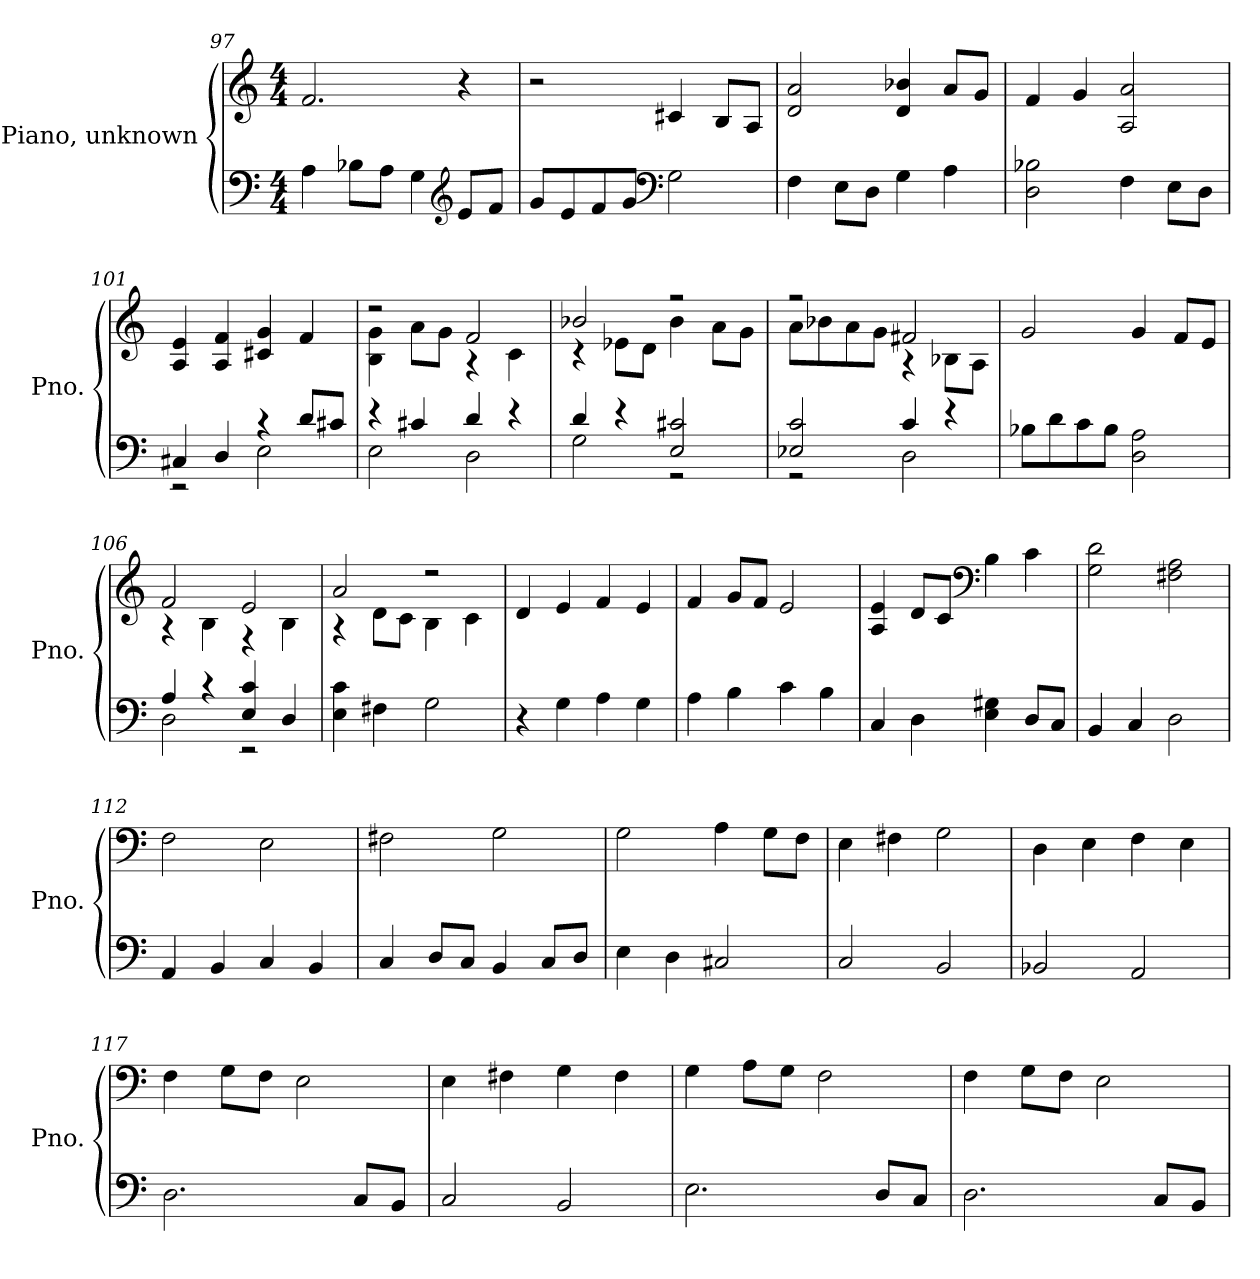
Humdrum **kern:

**kern	**kern
*part1	*part1
*staff2	*staff1
*I"Piano, unknown	*
*I'Pno.	*
*clefF4	*clefG2
*k[]	*k[]
*M4/4	*M4/4
=97	=97
4A\	2.f/
8B-X\L	.
8A\J	.
4G\	.
*clefG2	*
8e/L	4r
8f/J	.
!!LO:LB:g=z
=98	=98
8g/L	2r
8e/	.
8f/	.
8g/J	.
*clefF4	*
2G\	4c#X/
.	8B/L
.	8A/J
=99	=99
4F\	2d/ 2a/
8E\L	.
8D\J	.
4G\	4d/ 4b-X/
4A\	8a/L
.	8g/J
=100	=100
2D\ 2B-X\	4f/
.	4g/
4F\	2A/ 2a/
8E\L	.
8D\J	.
=101	=101
*^	*
4C#X/	2r	4A/ 4e/
4D/	.	4A/ 4f/
4r	2E\	4c#X/ 4g/
8d/L	.	4f/
8c#X/J	.	.
=102	=102	=102
*	*	*^
4r	2E\	2r	4B\ 4g\
4c#X/	.	.	8a\L
.	.	.	8g\J
4d/	2D\	2f/	4r
4r	.	.	4c\
!!LO:LB:g=z	!!
=103	=103	=103	=103
4d/	2G\	2b-X/	4r
4r	.	.	8e-X\L
.	.	.	8d\J
2E/ 2c#X/	2r	2r	4b-\
.	.	.	8a\L
.	.	.	8g\J
=104	=104	=104	=104
2E-X/ 2c/	2r	2r	8a\L
.	.	.	8b-X\
.	.	.	8a\
.	.	.	8g\J
4c/	2D\	2f#X/	4r
4r	.	.	8B-X\L
.	.	.	8A\J
*v	*v	*	*
*	*v	*v
=105	=105
8B-X\L	2g/
8d\	.
8c\	.
8B-\J	.
2D\ 2A\	4g/
.	8f/L
.	8e/J
=106	=106
*^	*^
4A/	2D\	2f/	4r
4r	.	.	4B\
4E/ 4c/	2r	2e/	4r
4D/	.	.	4B\
*v	*v	*	*
=107	=107	=107
4E\ 4c\	2a/	4r
4F#X\	.	8d\L
.	.	8c\J
2G\	2r	4B\
.	.	4c\
*	*v	*v
=108	=108
4r	4d/
4G\	4e/
4A\	4f/
4G\	4e/
!!LO:PB:g=z
=109	=109
4A\	4f/
4B\	8g/L
.	8f/J
4c\	2e/
4B\	.
=110	=110
4C/	4A/ 4e/
4D\	8d/L
.	8c/J
*	*clefF4
4E\ 4G#X\	4B\
8D/L	4c\
8C/J	.
=111	=111
4BB/	2G\ 2d\
4C/	.
2D\	2F#X\ 2A\
=112	=112
4AA/	2F\
4BB/	.
4C/	2E\
4BB/	.
=113	=113
4C/	2F#X\
8D/L	.
8C/J	.
4BB/	2G\
8C/L	.
8D/J	.
=114	=114
4E\	2G\
4D\	.
2C#X/	4A\
.	8G\L
.	8F\J
=115	=115
2C/	4E\
.	4F#X\
2BB/	2G\
!!LO:LB:g=z
=116	=116
2BB-X/	4D\
.	4E\
2AA/	4F\
.	4E\
=117	=117
2.D\	4F\
.	8G\L
.	8F\J
.	2E\
8C/L	.
8BB/J	.
=118	=118
2C/	4E\
.	4F#X\
2BB/	4G\
.	4F#\
=119	=119
2.E\	4G\
.	8A\L
.	8G\J
.	2F\
8D/L	.
8C/J	.
=120	=120
2.D\	4F\
.	8G\L
.	8F\J
.	2E\
8C/L	.
8BB/J	.
=	=
*-	*-
